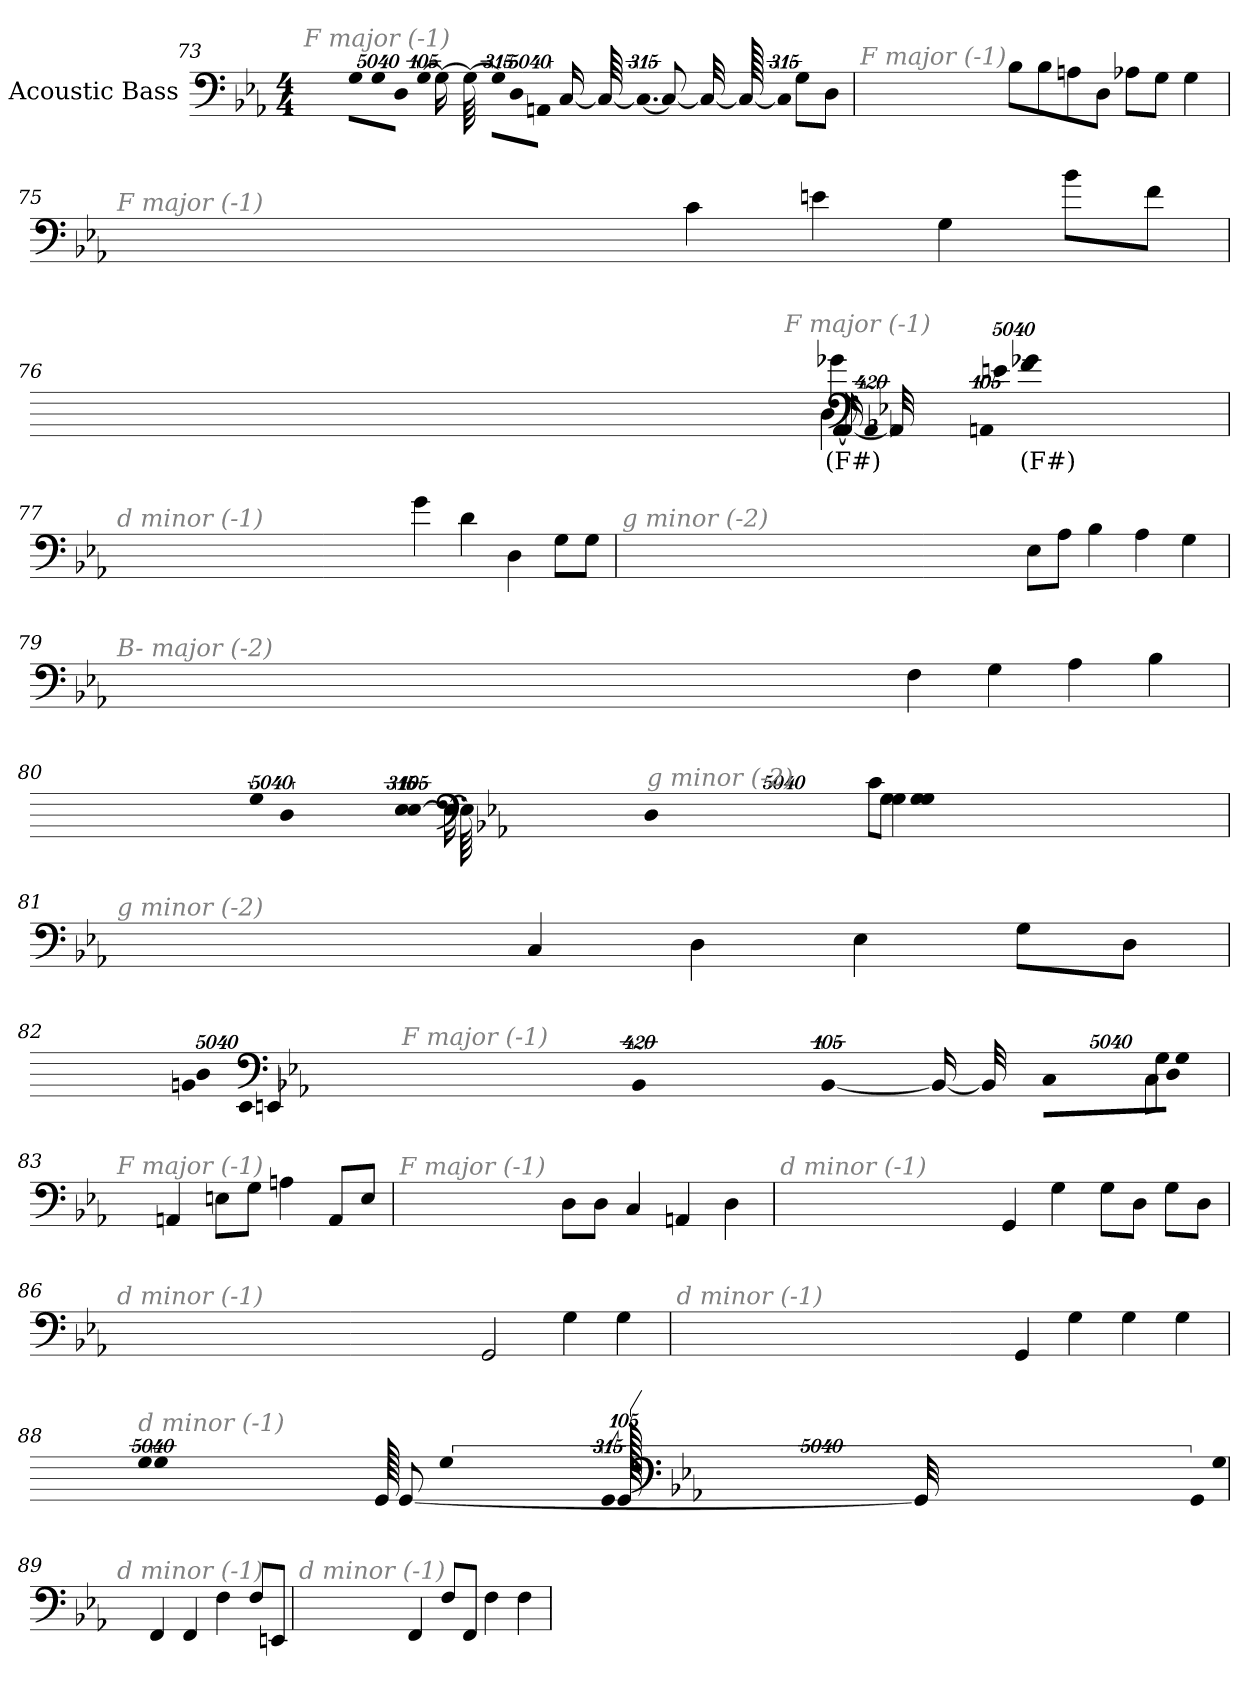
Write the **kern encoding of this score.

**kern	**text
*part1	*part1
*staff1	*staff1
*I"Acoustic Bass	*
*clefF4	*
*ITrd7c12	*
*k[b-e-a-]	*
*E-:	*
*M4/4	*
=73	=73
!LO:TX:i:color=#808080:t=F major (-1)	!
!LO:N:vis=8	!
40320%3347GGL	.
!LO:N:vis=8	!
40320%3347GG	.
!LO:N:vis=8	!
40320%3347DDJ	.
!LO:N:vis=1024	!
[13440%13GGL	.
16GGL_	.
64GGL_	.
!LO:N:vis=256	!
20160%79GGL]	.
!LO:N:vis=8	!
40320%3347DD	.
!LO:N:vis=8	!
40320%3347AAAnJ	.
[16CC	.
64CC_	.
!LO:N:vis=256.	!
10080%59CC_	.
8CC_	.
32CC_	.
128CC_	.
!LO:N:vis=512	!
40320%79CC]	.
8GGL	.
8DDJ	.
=74	=74
!LO:TX:i:color=#808080:t=F major (-1)	!
8BB-L	.
8BB-	.
8AAn	.
8DDJ	.
8AA-XL	.
8GGJ	.
4GG	.
=75	=75
!LO:TX:i:color=#808080:t=F major (-1)	!
4C	.
4En	.
4GG	.
8B-L	.
8FJ	.
=76	=76
!LO:TX:i:color=#808080:t=F major (-1)	!
!LO:N:vis=8	!
40320%3347FL	.
!LO:N:vis=8	!
40320%3347G-Xi	(F#)
!LO:N:vis=8	!
40320%3347EnJ	.
!LO:N:vis=1024	!
[13440%13AAAn	.
8AAA_	.
16AAA_	.
32AAA_	.
!LO:N:vis=1024%31	!
13440%407AAA]	.
4DD	.
4G-Xi	(F#)
=77	=77
!LO:TX:i:color=#808080:t=d minor (-1)	!
4G	.
4D	.
4DD	.
8GGL	.
8GGJ	.
=78	=78
!LO:TX:i:color=#808080:t=g minor (-2)	!
8EE-L	.
8AA-J	.
4BB-	.
4AA-	.
4GG	.
=79	=79
!LO:TX:i:color=#808080:t=B- major (-2)	!
4FF	.
4GG	.
4AA-	.
4BB-	.
=80	=80
!LO:TX:i:color=#808080:t=g minor (-2)	!
8CL	.
8GGJ	.
4GG	.
!LO:N:vis=8	!
40320%3347GGL	.
!LO:N:vis=8	!
40320%3347GG	.
!LO:N:vis=8	!
40320%3347DDJ	.
!LO:N:vis=1024	!
[13440%13EE-L	.
16EE-L_	.
64EE-L_	.
!LO:N:vis=256	!
20160%79EE-L]	.
!LO:N:vis=8	!
40320%3347GG	.
!LO:N:vis=8	!
40320%3347DDJ	.
=81	=81
!LO:TX:i:color=#808080:t=g minor (-2)	!
4CC	.
4DD	.
4EE-	.
8GGL	.
8DDJ	.
=82	=82
!LO:TX:i:color=#808080:t=F major (-1)	!
8CCL	.
8GGJ	.
!LO:N:vis=8	!
40320%3347DDL	.
!LO:N:vis=8	!
40320%3347GG	.
!LO:N:vis=8	!
40320%3347CCJ	.
!LO:N:vis=1024	!
[13440%13BBB-L	.
16BBB-L_	.
32BBB-L_	.
!LO:N:vis=1024%31	!
13440%407BBB-L]	.
[8EEEnJ	.
!LO:N:vis=8	!
40320%3347EEEL]	.
!LO:N:vis=8	!
40320%3347DD	.
!LO:N:vis=8	!
40320%3347BBBnJ	.
=83	=83
!LO:TX:i:color=#808080:t=F major (-1)	!
4AAAn	.
8EEnL	.
8GGJ	.
4AAn	.
8AAAL	.
8EEJ	.
=84	=84
!LO:TX:i:color=#808080:t=F major (-1)	!
8DDL	.
8DDJ	.
4CC	.
4AAAn	.
4DD	.
=85	=85
!LO:TX:i:color=#808080:t=d minor (-1)	!
4GGG	.
4GG	.
8GGL	.
8DDJ	.
8GGL	.
8DDJ	.
=86	=86
!LO:TX:i:color=#808080:t=d minor (-1)	!
2GGG	.
4GG	.
4GG	.
=87	=87
!LO:TX:i:color=#808080:t=d minor (-1)	!
4GGG	.
4GG	.
4GG	.
4GG	.
=88	=88
!LO:TX:i:color=#808080:t=d minor (-1)	!
!LO:N:vis=4	!
20160%3347GGG	.
!LO:N:vis=4	!
20160%3347GG	.
!LO:N:vis=4	!
20160%3347GG	.
[6720%13GGG	.
40320GGG_	.
8GGG_	.
32GGG_	.
128GGG]	.
!LO:N:vis=4	!
20160%3347GG	.
!LO:N:vis=4	!
20160%3347GG	.
=89	=89
!LO:TX:i:color=#808080:t=d minor (-1)	!
4FFF	.
4FFF	.
4FF	.
8FFL	.
8EEEnJ	.
=90	=90
!LO:TX:i:color=#808080:t=d minor (-1)	!
4FFF	.
8FFL	.
8FFFJ	.
4FF	.
4FF	.
=	=
*-	*-
